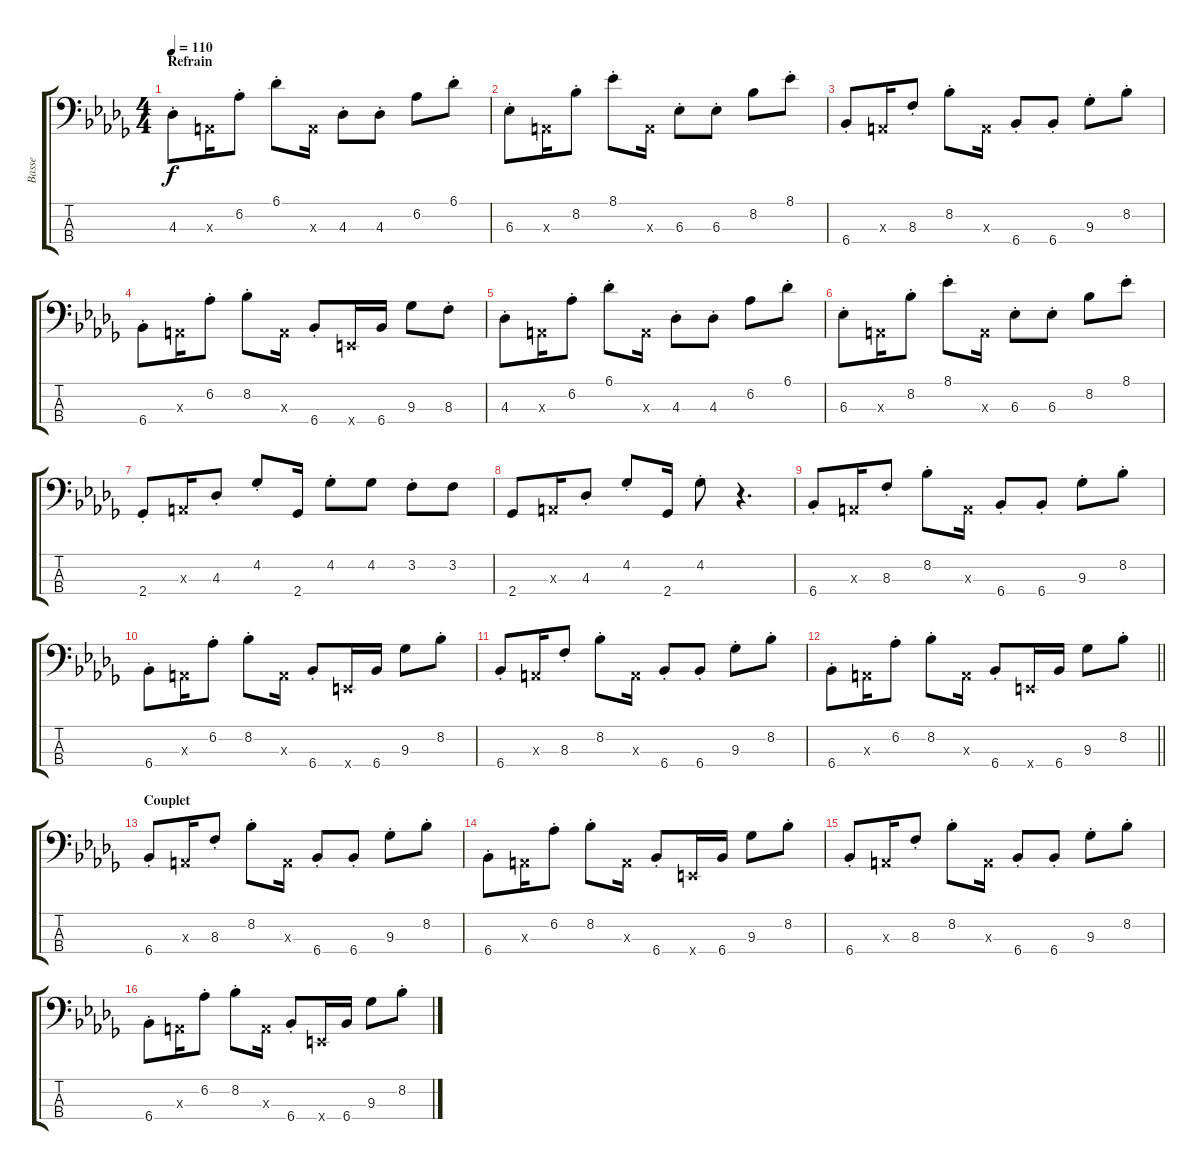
\track ("Basse" "Basse") {instrument electricbassfinger}
\staff {score tabs}
\tuning (G2 D2 A1 E1) {hide}
\ts (4 4)
\section ("" "Refrain")
\tempo 110
\clef f4
\ks bbminor
4.3{st}.8{dy f} 0.3{x}.16 6.2{st}.8 6.1{st}.8 0.3{x}.16 4.3{st}.8 4.3{st}.8 6.2.8 6.1{st}.8 |
6.3{st}.8 0.3{x}.16 8.2{st}.8 8.1{st}.8 0.3{x}.16 6.3{st}.8 6.3{st}.8 8.2.8 8.1{st}.8 |
6.4{st}.8 0.3{x}.16 8.3{st}.8 8.2{st}.8 0.3{x}.16 6.4{st}.8 6.4{st}.8 9.3{st}.8 8.2{st}.8 |
6.4{st}.8 0.3{x}.16 6.2{st}.8 8.2{st}.8 0.3{x}.16 6.4{st}.8 0.4{x}.16 6.4.16 9.3.8 8.3{st}.8 |
4.3{st}.8 0.3{x}.16 6.2{st}.8 6.1{st}.8 0.3{x}.16 4.3{st}.8 4.3{st}.8 6.2.8 6.1{st}.8 |
6.3{st}.8 0.3{x}.16 8.2{st}.8 8.1{st}.8 0.3{x}.16 6.3{st}.8 6.3{st}.8 8.2.8 8.1{st}.8 |
2.4{st}.8 0.3{x}.16 4.3{st}.8 4.2{st}.8 2.4.16 4.2{st}.8 4.2.8 3.2{st}.8 3.2.8 |
2.4.8 0.3{x}.16 4.3{st}.8 4.2{st}.8 2.4.16 4.2{st}.8 r.4{d} |
6.4{st}.8 0.3{x}.16 8.3{st}.8 8.2{st}.8 0.3{x}.16 6.4{st}.8 6.4{st}.8 9.3{st}.8 8.2{st}.8 |
6.4{st}.8 0.3{x}.16 6.2{st}.8 8.2{st}.8 0.3{x}.16 6.4{st}.8 0.4{x}.16 6.4.16 9.3.8 8.2{st}.8 |
6.4{st}.8 0.3{x}.16 8.3{st}.8 8.2{st}.8 0.3{x}.16 6.4{st}.8 6.4{st}.8 9.3{st}.8 8.2{st}.8 |
\barLineRight lightlight
6.4{st}.8 0.3{x}.16 6.2{st}.8 8.2{st}.8 0.3{x}.16 6.4{st}.8 0.4{x}.16 6.4.16 9.3.8 8.2{st}.8 |
\section ("" "Couplet")
6.4{st}.8 0.3{x}.16 8.3{st}.8 8.2{st}.8 0.3{x}.16 6.4{st}.8 6.4{st}.8 9.3{st}.8 8.2{st}.8 |
6.4{st}.8 0.3{x}.16 6.2{st}.8 8.2{st}.8 0.3{x}.16 6.4{st}.8 0.4{x}.16 6.4.16 9.3.8 8.2{st}.8 |
6.4{st}.8 0.3{x}.16 8.3{st}.8 8.2{st}.8 0.3{x}.16 6.4{st}.8 6.4{st}.8 9.3{st}.8 8.2{st}.8 |
6.4{st}.8 0.3{x}.16 6.2{st}.8 8.2{st}.8 0.3{x}.16 6.4{st}.8 0.4{x}.16 6.4.16 9.3.8 8.2{st}.8
